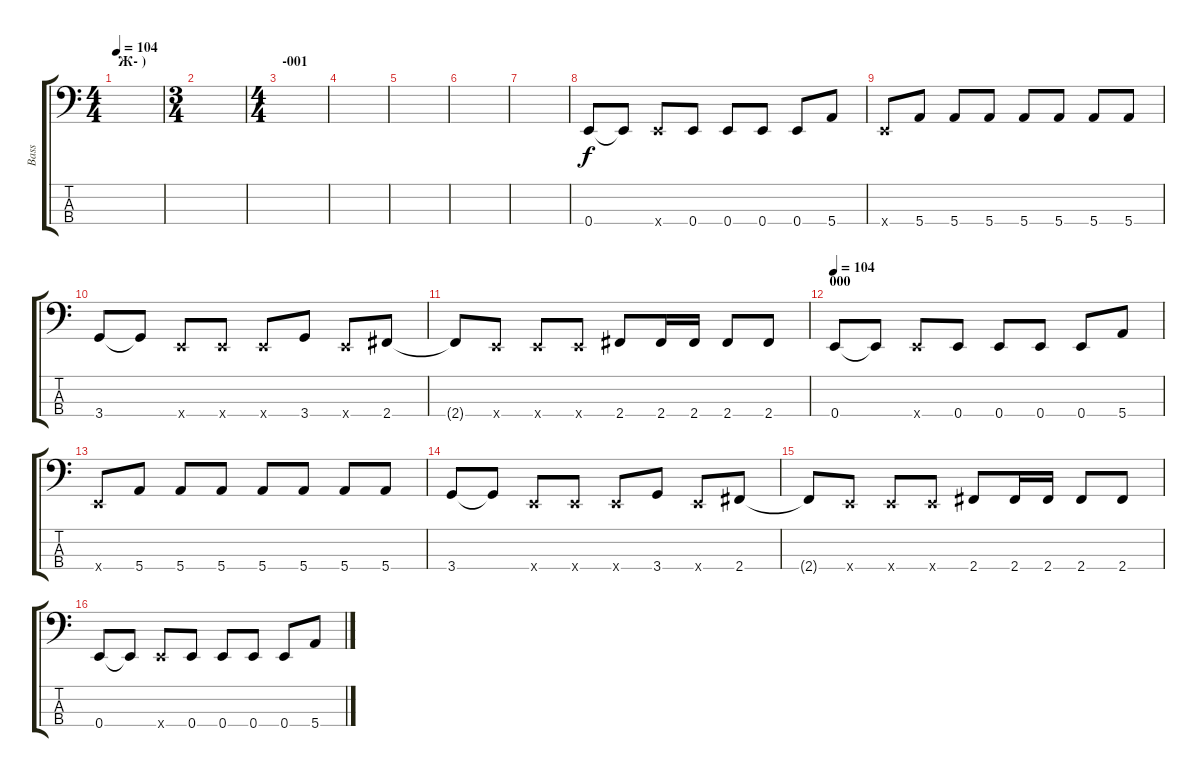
\track ("Bass" "Bass") {instrument electricbassfinger}
\staff {score tabs}
\tuning (G2 D2 A1 E1) {hide}
\ts (4 4)
\section ("" "Ж- )")
\tempo 104
\clef f4
\ks c
|
\ts (3 4)
|
\ts (4 4)
\section ("" "-001")
|
|
|
|
|
0.4.8{instrument synthbass1} 0.4{t}.8 0.4{x}.8 0.4.8 0.4.8 0.4.8 0.4.8 5.4.8 |
0.4{x}.8 5.4.8 5.4.8 5.4.8 5.4.8 5.4.8 5.4.8 5.4.8 |
3.4.8 3.4{t}.8 0.4{x}.8 0.4{x}.8 0.4{x}.8 3.4.8 0.4{x}.8 2.4.8 |
2.4{t}.8 0.4{x}.8 0.4{x}.8 0.4{x}.8 2.4.8 2.4.16 2.4.16 2.4.8 2.4.8 |
\section ("" "000")
\tempo 104
0.4.8{instrument electricbassfinger} 0.4{t}.8 0.4{x}.8 0.4.8 0.4.8 0.4.8 0.4.8 5.4.8 |
0.4{x}.8 5.4.8 5.4.8 5.4.8 5.4.8 5.4.8 5.4.8 5.4.8 |
3.4.8 3.4{t}.8 0.4{x}.8 0.4{x}.8 0.4{x}.8 3.4.8 0.4{x}.8 2.4.8 |
2.4{t}.8 0.4{x}.8 0.4{x}.8 0.4{x}.8 2.4.8 2.4.16 2.4.16 2.4.8 2.4.8 |
0.4.8 0.4{t}.8 0.4{x}.8 0.4.8 0.4.8 0.4.8 0.4.8 5.4.8
